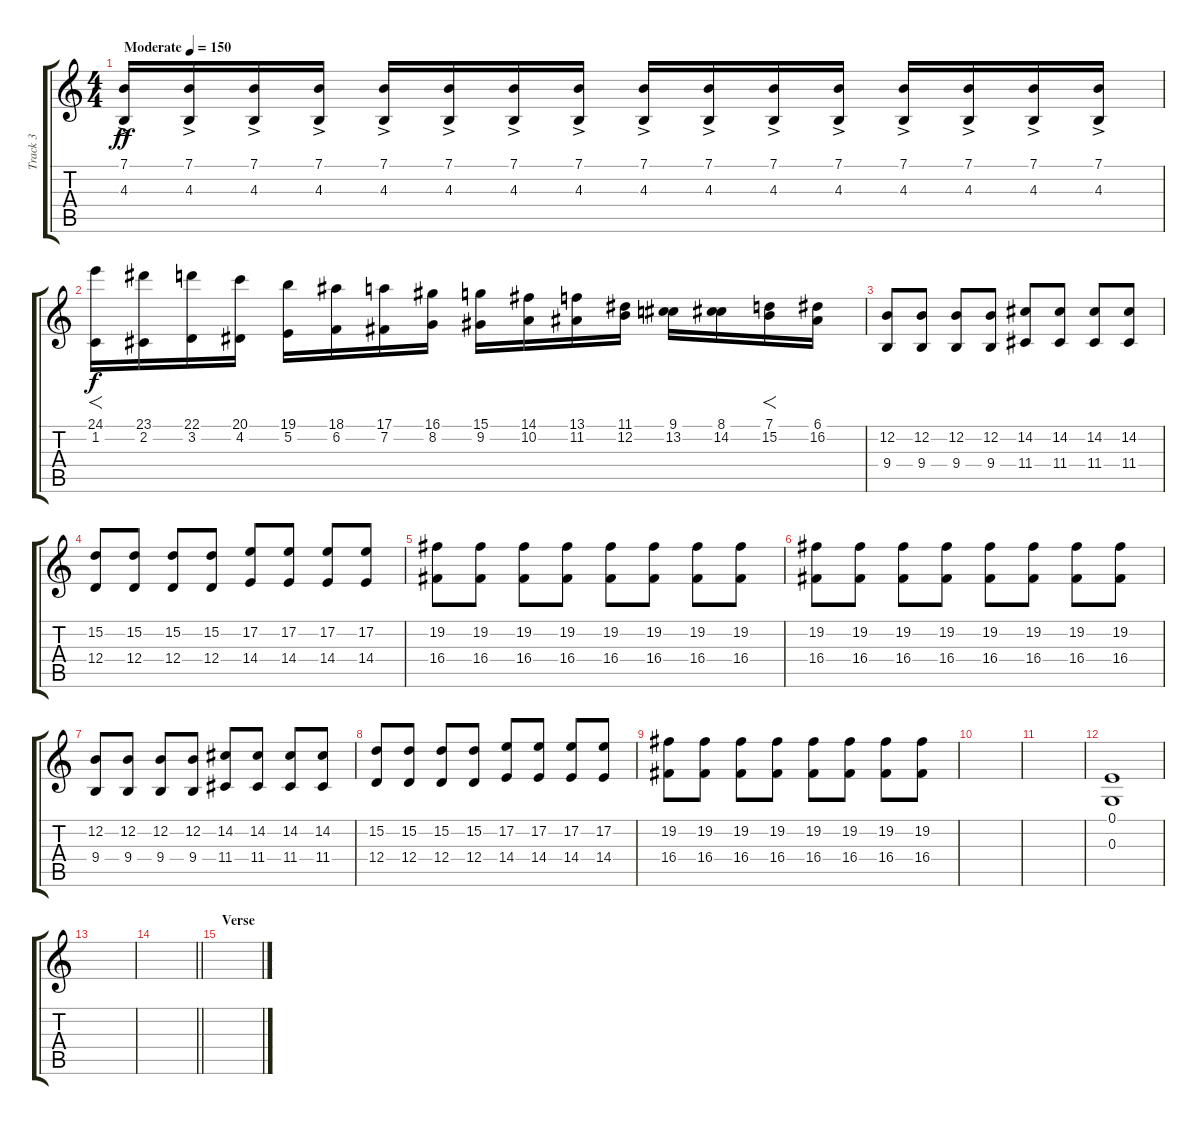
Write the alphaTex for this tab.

\track ("Track 3" "Track 3") {instrument stringensemble1}
\staff {score tabs}
\tuning (E4 B3 G3 D3 A2 E2) {hide}
\ts (4 4)
\tempo (150 "Moderate")
\clef g2
\ks c
(7.1{ac} 4.3{ac}).16{dy ff volume 4 instrument stringensemble1} (7.1{ac} 4.3{ac}).16 (7.1{ac} 4.3{ac}).16 (7.1{ac} 4.3{ac}).16 (7.1{ac} 4.3{ac}).16 (7.1{ac} 4.3{ac}).16 (7.1{ac} 4.3{ac}).16 (7.1{ac} 4.3{ac}).16 (7.1{ac} 4.3{ac}).16{volume 7} (7.1{ac} 4.3{ac}).16 (7.1{ac} 4.3{ac}).16 (7.1{ac} 4.3{ac}).16 (7.1{ac} 4.3{ac}).16 (7.1{ac} 4.3{ac}).16 (7.1{ac} 4.3{ac}).16{volume 7} (7.1{ac} 4.3{ac}).16{volume 8} |
(24.1 1.2).16{f dy f volume 10} (23.1 2.2).16 (22.1 3.2).16 (20.1 4.2).16 (19.1 5.2).16 (18.1 6.2).16 (17.1 7.2).16 (16.1 8.2).16{volume 11} (15.1 9.2).16 (14.1 10.2).16 (13.1 11.2).16 (11.1 12.2).16 (9.1 13.2).16 (8.1 14.2).16 (7.1 15.2).16{f} (6.1 16.2).16{volume 12} |
(12.2 9.4).8 (12.2 9.4).8 (12.2 9.4).8 (12.2 9.4).8 (14.2 11.4).8 (14.2 11.4).8 (14.2 11.4).8 (14.2 11.4).8 |
(15.2 12.4).8 (15.2 12.4).8 (15.2 12.4).8 (15.2 12.4).8 (17.2 14.4).8 (17.2 14.4).8 (17.2 14.4).8 (17.2 14.4).8 |
(19.2 16.4).8 (19.2 16.4).8 (19.2 16.4).8 (19.2 16.4).8 (19.2 16.4).8 (19.2 16.4).8 (19.2 16.4).8 (19.2 16.4).8 |
(19.2 16.4).8 (19.2 16.4).8 (19.2 16.4).8 (19.2 16.4).8 (19.2 16.4).8 (19.2 16.4).8 (19.2 16.4).8 (19.2 16.4).8 |
(12.2 9.4).8 (12.2 9.4).8 (12.2 9.4).8 (12.2 9.4).8 (14.2 11.4).8 (14.2 11.4).8 (14.2 11.4).8 (14.2 11.4).8 |
(15.2 12.4).8 (15.2 12.4).8 (15.2 12.4).8 (15.2 12.4).8 (17.2 14.4).8 (17.2 14.4).8 (17.2 14.4).8 (17.2 14.4).8 |
(19.2 16.4).8 (19.2 16.4).8 (19.2 16.4).8 (19.2 16.4).8 (19.2 16.4).8 (19.2 16.4).8 (19.2 16.4).8 (19.2 16.4).8 |
|
|
(0.1 0.3).1{volume 10} |
|
\barLineRight lightlight
|
\section ("" "Verse")
